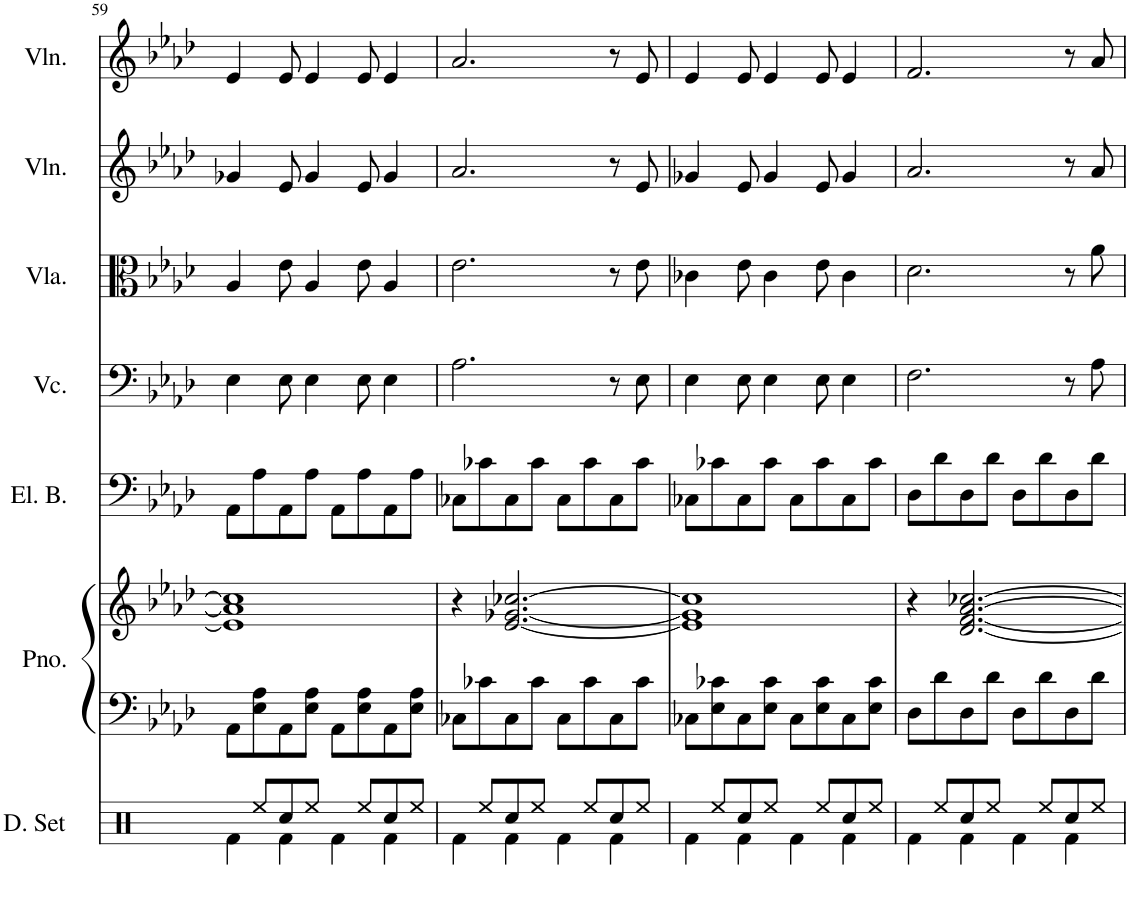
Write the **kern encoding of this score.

**kern	**kern	**kern	**kern	**kern	**kern	**kern	**kern
*part7	*part6	*part6	*part5	*part4	*part3	*part2	*part1
*staff8	*staff7	*staff6	*staff5	*staff4	*staff3	*staff2	*staff1
*I"Drumset	*I"Piano	*	*I"Electric Bass	*I"Violoncello	*I"Viola	*I"Violin	*I"Violin
*I'D. Set	*I'Pno.	*	*I'El. B.	*I'Vc.	*I'Vla.	*I'Vln.	*I'Vln.
!!LO:PB:g=z
*clefX	*clefF4	*clefG2	*clefF4	*clefF4	*clefC3	*clefG2	*clefG2
*	*	*	*Trd7c12	*	*	*	*
*k[]	*k[b-e-a-d-]	*k[b-e-a-d-]	*k[b-e-a-d-]	*k[b-e-a-d-]	*k[b-e-a-d-]	*k[b-e-a-d-]	*k[b-e-a-d-]
*M4/4	*M4/4	*M4/4	*M4/4	*M4/4	*M4/4	*M4/4	*M4/4
=59	=59	=59	=59	=59	=59	=59	=59
*^	*	*	*	*	*	*	*
8ryy	4Rf\	8AA-\L	1e-] 1a-] 1cc-]	8AA-\L	4E-\	4A-/	4g-X/	4e-/
8Ree/L	.	8E-\ 8A-\	.	8A-\	.	.	.	.
8Rcc/	4Rf\	8AA-\	.	8AA-\	8E-\	8e-\	8e-/	8e-/
8Ree/J	.	8E-\ 8A-\J	.	8A-\J	4E-\	4A-/	4g-/	4e-/
8ryy	4Rf\	8AA-\L	.	8AA-\L	.	.	.	.
8Ree/L	.	8E-\ 8A-\	.	8A-\	8E-\	8e-\	8e-/	8e-/
8Rcc/	4Rf\	8AA-\	.	8AA-\	4E-\	4A-/	4g-/	4e-/
8Ree/J	.	8E-\ 8A-\J	.	8A-\J	.	.	.	.
=60	=60	=60	=60	=60	=60	=60	=60	=60
8ryy	4Rf\	8C-X\L	4r	8C-X\L	2.A-\	2.e-\	2.a-/	2.a-/
8Ree/L	.	8c-X\	.	8c-X\	.	.	.	.
8Rcc/	4Rf\	8C-\	[2.e-/ [2.g-X/ [2.cc-X/	8C-\	.	.	.	.
8Ree/J	.	8c-\J	.	8c-\J	.	.	.	.
8ryy	4Rf\	8C-\L	.	8C-\L	.	.	.	.
8Ree/L	.	8c-\	.	8c-\	.	.	.	.
8Rcc/	4Rf\	8C-\	.	8C-\	8r	8r	8r	8r
8Ree/J	.	8c-\J	.	8c-\J	8E-\	8e-\	8e-/	8e-/
=61	=61	=61	=61	=61	=61	=61	=61	=61
8ryy	4Rf\	8C-X\L	1e-] 1g-] 1cc-]	8C-X\L	4E-\	4c-X\	4g-X/	4e-/
8Ree/L	.	8E-\ 8c-X\	.	8c-X\	.	.	.	.
8Rcc/	4Rf\	8C-\	.	8C-\	8E-\	8e-\	8e-/	8e-/
8Ree/J	.	8E-\ 8c-\J	.	8c-\J	4E-\	4c-\	4g-/	4e-/
8ryy	4Rf\	8C-\L	.	8C-\L	.	.	.	.
8Ree/L	.	8E-\ 8c-\	.	8c-\	8E-\	8e-\	8e-/	8e-/
8Rcc/	4Rf\	8C-\	.	8C-\	4E-\	4c-\	4g-/	4e-/
8Ree/J	.	8E-\ 8c-\J	.	8c-\J	.	.	.	.
=62	=62	=62	=62	=62	=62	=62	=62	=62
8ryy	4Rf\	8D-\L	4r	8D-\L	2.F\	2.d-\	2.a-/	2.f/
8Ree/L	.	8d-\	.	8d-\	.	.	.	.
8Rcc/	4Rf\	8D-\	[2.d-/ [2.f/ [2.a-/ [2.cc-X/	8D-\	.	.	.	.
8Ree/J	.	8d-\J	.	8d-\J	.	.	.	.
8ryy	4Rf\	8D-\L	.	8D-\L	.	.	.	.
8Ree/L	.	8d-\	.	8d-\	.	.	.	.
8Rcc/	4Rf\	8D-\	.	8D-\	8r	8r	8r	8r
8Ree/J	.	8d-\J	.	8d-\J	8A-\	8a-\	8a-/	8a-/
*v	*v	*	*	*	*	*	*	*
=	=	=	=	=	=	=	=
*-	*-	*-	*-	*-	*-	*-	*-
